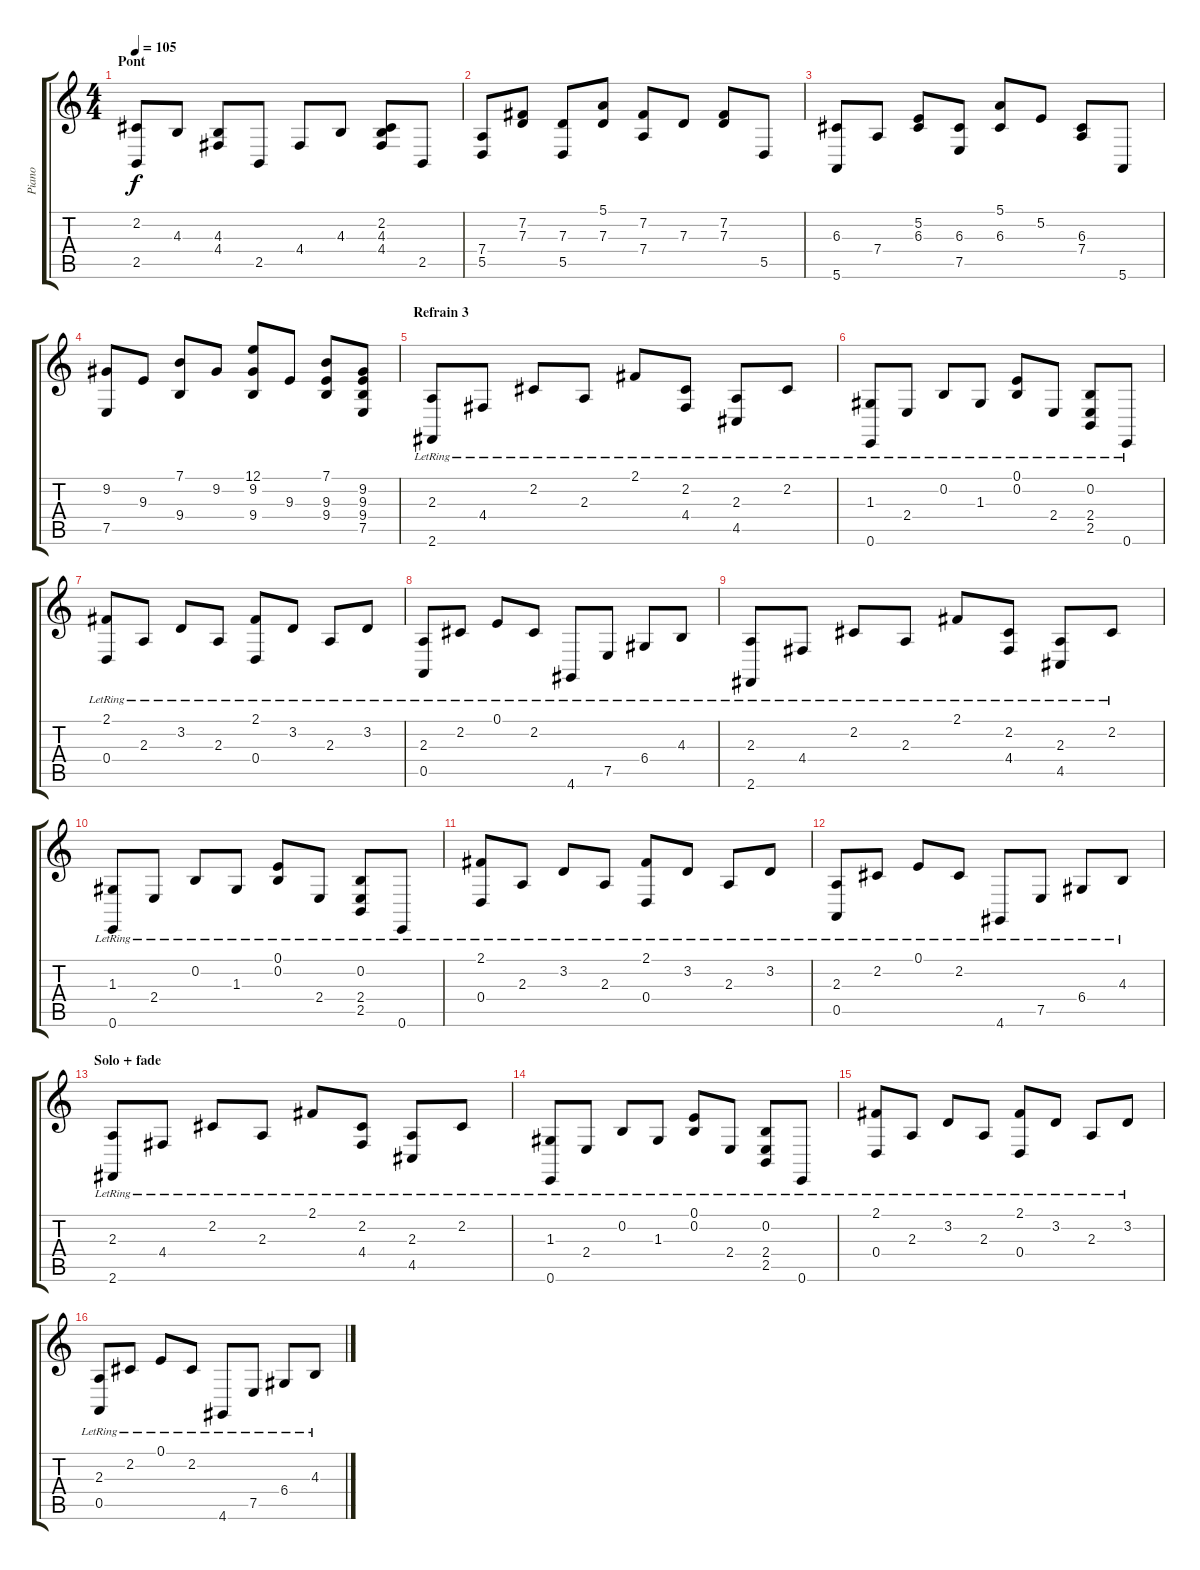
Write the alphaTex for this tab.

\track ("Piano" "Piano") {instrument brightacousticpiano}
\staff {score tabs}
\tuning (E4 B3 G3 D3 A2 E2) {hide}
\ts (4 4)
\section ("" "Pont")
\tempo 105
\clef g2
\ks c
(2.2 2.5).8{dy f} 4.3.8 (4.3 4.4).8 2.5.8 4.4.8 4.3.8 (2.2 4.3 4.4).8 2.5.8 |
(7.4 5.5).8 (7.2 7.3).8 (7.3 5.5).8 (5.1 7.3).8 (7.2 7.4).8 7.3.8 (7.2 7.3).8 5.5.8 |
(6.3 5.6).8 7.4.8 (5.2 6.3).8 (6.3 7.5).8 (5.1 6.3).8 5.2.8 (6.3 7.4).8 5.6.8 |
(9.2 7.5).8 9.3.8 (7.1 9.4).8 9.2.8 (12.1 9.2 9.4).8 9.3.8 (7.1 9.3 9.4).8 (9.2 9.3 9.4 7.5).8 |
\section ("" "Refrain 3")
(2.3{lr} 2.6{lr}).8 4.4{lr}.8 2.2{lr}.8 2.3{lr}.8 2.1{lr}.8 (2.2{lr} 4.4{lr}).8 (2.3{lr} 4.5{lr}).8 2.2{lr}.8 |
(1.3{lr} 0.6{lr}).8 2.4{lr}.8 0.2{lr}.8 1.3{lr}.8 (0.1{lr} 0.2{lr}).8 2.4{lr}.8 (0.2{lr} 2.4{lr} 2.5{lr}).8 0.6{lr}.8 |
(2.1{lr} 0.4{lr}).8 2.3{lr}.8 3.2{lr}.8 2.3{lr}.8 (2.1{lr} 0.4{lr}).8 3.2{lr}.8 2.3{lr}.8 3.2{lr}.8 |
(2.3{lr} 0.5{lr}).8 2.2{lr}.8 0.1{lr}.8 2.2{lr}.8 4.6{lr}.8 7.5{lr}.8 6.4{lr}.8 4.3{lr}.8 |
(2.3{lr} 2.6{lr}).8 4.4{lr}.8 2.2{lr}.8 2.3{lr}.8 2.1{lr}.8 (2.2{lr} 4.4{lr}).8 (2.3{lr} 4.5{lr}).8 2.2{lr}.8 |
(1.3{lr} 0.6{lr}).8 2.4{lr}.8 0.2{lr}.8 1.3{lr}.8 (0.1{lr} 0.2{lr}).8 2.4{lr}.8 (0.2{lr} 2.4{lr} 2.5{lr}).8 0.6{lr}.8 |
(2.1{lr} 0.4{lr}).8 2.3{lr}.8 3.2{lr}.8 2.3{lr}.8 (2.1{lr} 0.4{lr}).8 3.2{lr}.8 2.3{lr}.8 3.2{lr}.8 |
(2.3{lr} 0.5{lr}).8 2.2{lr}.8 0.1{lr}.8 2.2{lr}.8 4.6{lr}.8 7.5{lr}.8 6.4{lr}.8 4.3{lr}.8 |
\section ("" "Solo + fade")
(2.3{lr} 2.6{lr}).8{volume 9} 4.4{lr}.8 2.2{lr}.8 2.3{lr}.8 2.1{lr}.8 (2.2{lr} 4.4{lr}).8 (2.3{lr} 4.5{lr}).8 2.2{lr}.8 |
(1.3{lr} 0.6{lr}).8 2.4{lr}.8 0.2{lr}.8 1.3{lr}.8 (0.1{lr} 0.2{lr}).8 2.4{lr}.8 (0.2{lr} 2.4{lr} 2.5{lr}).8 0.6{lr}.8 |
(2.1{lr} 0.4{lr}).8 2.3{lr}.8 3.2{lr}.8 2.3{lr}.8 (2.1{lr} 0.4{lr}).8 3.2{lr}.8 2.3{lr}.8 3.2{lr}.8 |
(2.3{lr} 0.5{lr}).8 2.2{lr}.8 0.1{lr}.8 2.2{lr}.8 4.6{lr}.8 7.5{lr}.8 6.4{lr}.8 4.3{lr}.8
